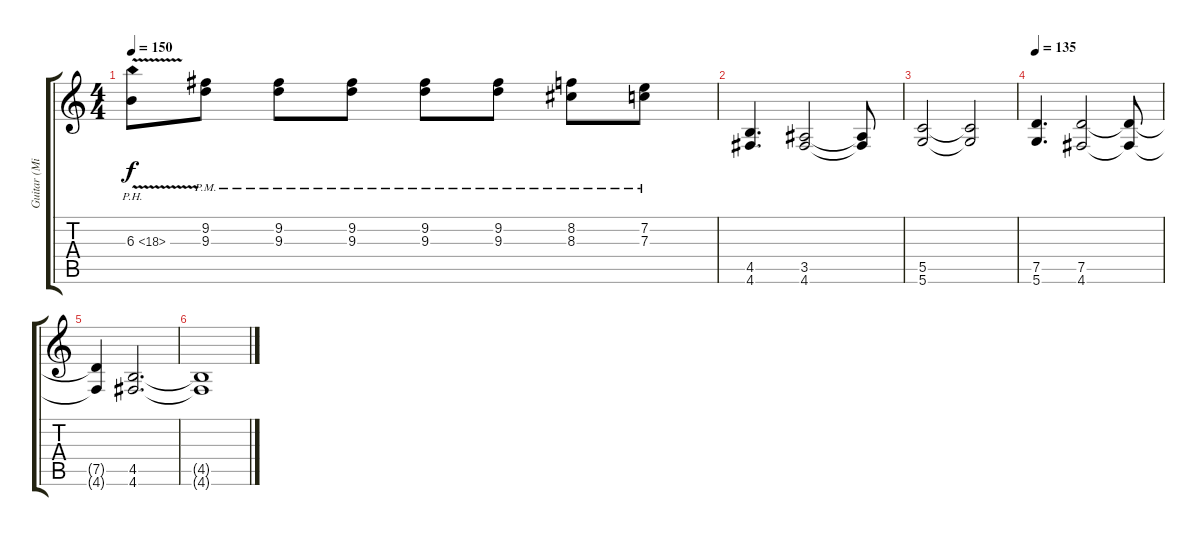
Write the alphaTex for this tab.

\track ("Guitar (Mika)" "Guitar (Mi") {instrument overdrivenguitar}
\staff {score tabs}
\tuning (D4 A3 F3 C3 G2 D2) {hide}
\ts (4 4)
\tempo 150
\clef g2
\ks c
6.3{ph 12 v t}.8{dy f} (9.2{pm} 9.3{pm}).8 (9.2{pm} 9.3{pm}).8 (9.2{pm} 9.3{pm}).8 (9.2{pm} 9.3{pm}).8 (9.2{pm} 9.3{pm}).8 (8.2{pm} 8.3{pm}).8 (7.2{pm} 7.3{pm}).8 |
(4.5 4.6).4{d} (3.5 4.6).2 (3.5{t} 4.6{t}).8 |
(5.5 5.6).2 (5.5{t} 5.6{t}).2 |
\tempo 135
(7.5 5.6).4{d} (7.5 4.6).2 (7.5{t} 4.6{t}).8 |
(7.5{t} 4.6{t}).4 (4.5 4.6).2{d} |
(4.5{t} 4.6{t}).1
